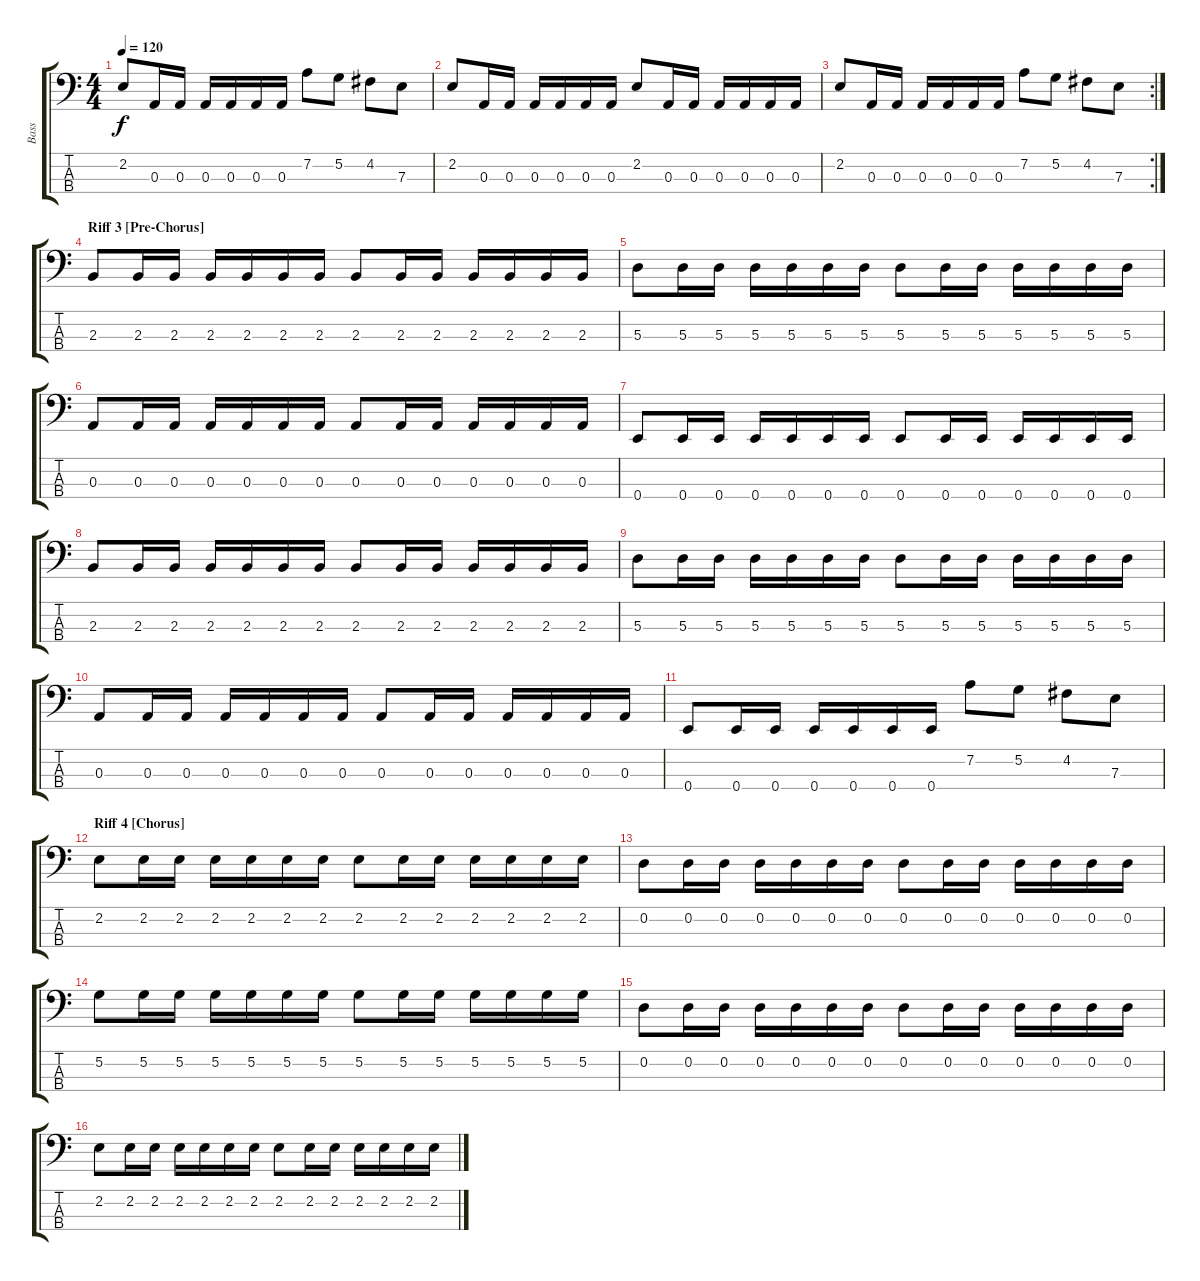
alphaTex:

\track ("Bass" "Bass") {instrument electricbassfinger}
\staff {score tabs}
\tuning (G2 D2 A1 E1) {hide}
\ts (4 4)
\tempo 120
\clef f4
\ks c
2.2.8{dy f} 0.3.16 0.3.16 0.3.16 0.3.16 0.3.16 0.3.16 7.2.8 5.2.8 4.2.8 7.3.8 |
2.2.8 0.3.16 0.3.16 0.3.16 0.3.16 0.3.16 0.3.16 2.2.8 0.3.16 0.3.16 0.3.16 0.3.16 0.3.16 0.3.16 |
\rc 2
2.2.8 0.3.16 0.3.16 0.3.16 0.3.16 0.3.16 0.3.16 7.2.8 5.2.8 4.2.8 7.3.8 |
\section ("" "Riff 3 [Pre-Chorus]")
2.3.8 2.3.16 2.3.16 2.3.16 2.3.16 2.3.16 2.3.16 2.3.8 2.3.16 2.3.16 2.3.16 2.3.16 2.3.16 2.3.16 |
5.3.8 5.3.16 5.3.16 5.3.16 5.3.16 5.3.16 5.3.16 5.3.8 5.3.16 5.3.16 5.3.16 5.3.16 5.3.16 5.3.16 |
0.3.8 0.3.16 0.3.16 0.3.16 0.3.16 0.3.16 0.3.16 0.3.8 0.3.16 0.3.16 0.3.16 0.3.16 0.3.16 0.3.16 |
0.4.8 0.4.16 0.4.16 0.4.16 0.4.16 0.4.16 0.4.16 0.4.8 0.4.16 0.4.16 0.4.16 0.4.16 0.4.16 0.4.16 |
2.3.8 2.3.16 2.3.16 2.3.16 2.3.16 2.3.16 2.3.16 2.3.8 2.3.16 2.3.16 2.3.16 2.3.16 2.3.16 2.3.16 |
5.3.8 5.3.16 5.3.16 5.3.16 5.3.16 5.3.16 5.3.16 5.3.8 5.3.16 5.3.16 5.3.16 5.3.16 5.3.16 5.3.16 |
0.3.8 0.3.16 0.3.16 0.3.16 0.3.16 0.3.16 0.3.16 0.3.8 0.3.16 0.3.16 0.3.16 0.3.16 0.3.16 0.3.16 |
0.4.8 0.4.16 0.4.16 0.4.16 0.4.16 0.4.16 0.4.16 7.2.8 5.2.8 4.2.8 7.3.8 |
\section ("" "Riff 4 [Chorus]")
2.2.8 2.2.16 2.2.16 2.2.16 2.2.16 2.2.16 2.2.16 2.2.8 2.2.16 2.2.16 2.2.16 2.2.16 2.2.16 2.2.16 |
0.2.8 0.2.16 0.2.16 0.2.16 0.2.16 0.2.16 0.2.16 0.2.8 0.2.16 0.2.16 0.2.16 0.2.16 0.2.16 0.2.16 |
5.2.8 5.2.16 5.2.16 5.2.16 5.2.16 5.2.16 5.2.16 5.2.8 5.2.16 5.2.16 5.2.16 5.2.16 5.2.16 5.2.16 |
0.2.8 0.2.16 0.2.16 0.2.16 0.2.16 0.2.16 0.2.16 0.2.8 0.2.16 0.2.16 0.2.16 0.2.16 0.2.16 0.2.16 |
2.2.8 2.2.16 2.2.16 2.2.16 2.2.16 2.2.16 2.2.16 2.2.8 2.2.16 2.2.16 2.2.16 2.2.16 2.2.16 2.2.16
